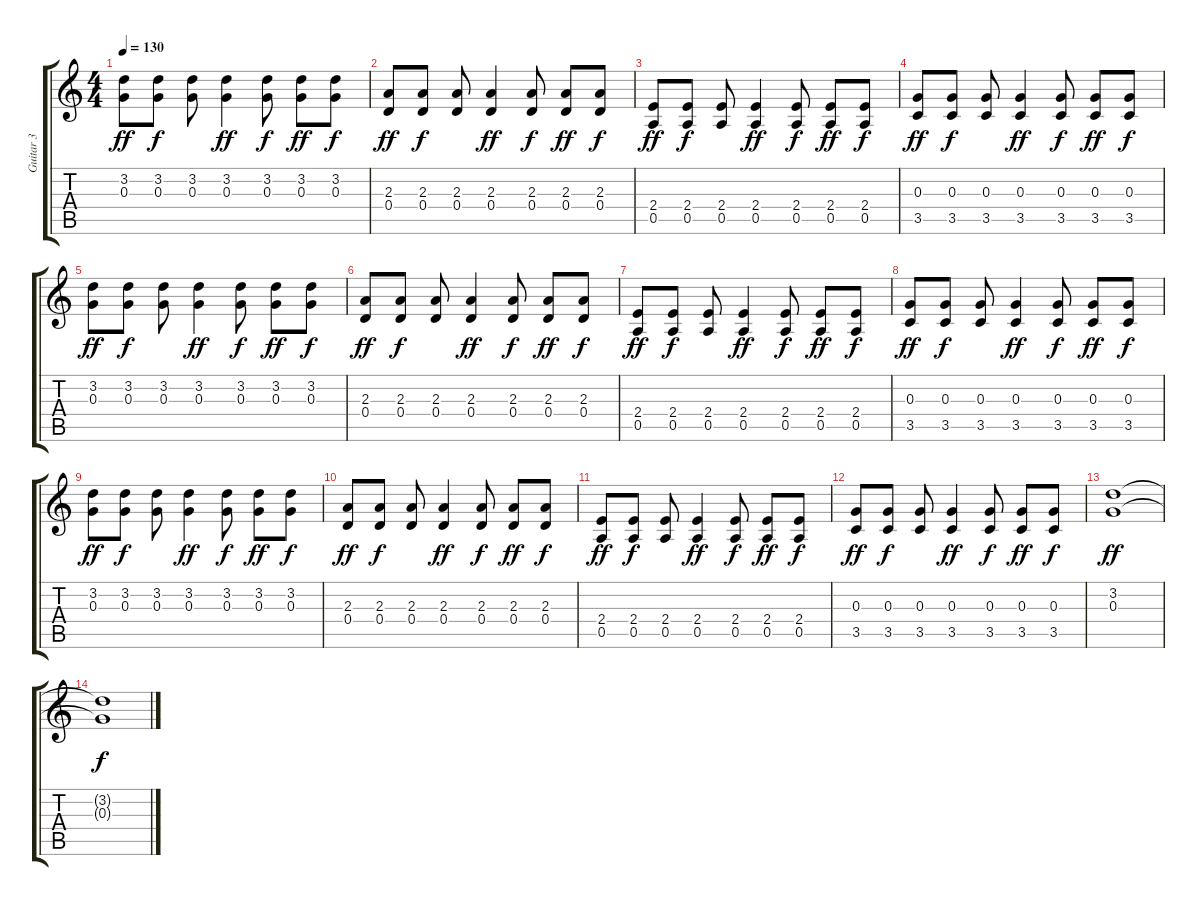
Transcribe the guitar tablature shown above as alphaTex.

\track ("Guitar 3" "Guitar 3") {instrument electricguitarclean}
\staff {score tabs}
\tuning (E4 B3 G3 D3 A2 E2) {hide}
\ts (4 4)
\tempo 130
\clef g2
\ks c
(3.2 0.3).8{dy ff} (3.2 0.3).8{dy f} (3.2 0.3).8 (3.2 0.3).4{dy ff} (3.2 0.3).8{dy f} (3.2 0.3).8{dy ff} (3.2 0.3).8{dy f} |
(2.3 0.4).8{dy ff} (2.3 0.4).8{dy f} (2.3 0.4).8 (2.3 0.4).4{dy ff} (2.3 0.4).8{dy f} (2.3 0.4).8{dy ff} (2.3 0.4).8{dy f} |
(2.4 0.5).8{dy ff} (2.4 0.5).8{dy f} (2.4 0.5).8 (2.4 0.5).4{dy ff} (2.4 0.5).8{dy f} (2.4 0.5).8{dy ff} (2.4 0.5).8{dy f} |
(0.3 3.5).8{dy ff} (0.3 3.5).8{dy f} (0.3 3.5).8 (0.3 3.5).4{dy ff} (0.3 3.5).8{dy f} (0.3 3.5).8{dy ff} (0.3 3.5).8{dy f} |
(3.2 0.3).8{dy ff} (3.2 0.3).8{dy f} (3.2 0.3).8 (3.2 0.3).4{dy ff} (3.2 0.3).8{dy f} (3.2 0.3).8{dy ff} (3.2 0.3).8{dy f} |
(2.3 0.4).8{dy ff} (2.3 0.4).8{dy f} (2.3 0.4).8 (2.3 0.4).4{dy ff} (2.3 0.4).8{dy f} (2.3 0.4).8{dy ff} (2.3 0.4).8{dy f} |
(2.4 0.5).8{dy ff} (2.4 0.5).8{dy f} (2.4 0.5).8 (2.4 0.5).4{dy ff} (2.4 0.5).8{dy f} (2.4 0.5).8{dy ff} (2.4 0.5).8{dy f} |
(0.3 3.5).8{dy ff} (0.3 3.5).8{dy f} (0.3 3.5).8 (0.3 3.5).4{dy ff} (0.3 3.5).8{dy f} (0.3 3.5).8{dy ff} (0.3 3.5).8{dy f} |
(3.2 0.3).8{dy ff} (3.2 0.3).8{dy f} (3.2 0.3).8 (3.2 0.3).4{dy ff} (3.2 0.3).8{dy f} (3.2 0.3).8{dy ff} (3.2 0.3).8{dy f} |
(2.3 0.4).8{dy ff} (2.3 0.4).8{dy f} (2.3 0.4).8 (2.3 0.4).4{dy ff} (2.3 0.4).8{dy f} (2.3 0.4).8{dy ff} (2.3 0.4).8{dy f} |
(2.4 0.5).8{dy ff} (2.4 0.5).8{dy f} (2.4 0.5).8 (2.4 0.5).4{dy ff} (2.4 0.5).8{dy f} (2.4 0.5).8{dy ff} (2.4 0.5).8{dy f} |
(0.3 3.5).8{dy ff} (0.3 3.5).8{dy f} (0.3 3.5).8 (0.3 3.5).4{dy ff} (0.3 3.5).8{dy f} (0.3 3.5).8{dy ff} (0.3 3.5).8{dy f} |
(3.2 0.3).1{dy ff} |
(3.2{t} 0.3{t}).1{dy f}
